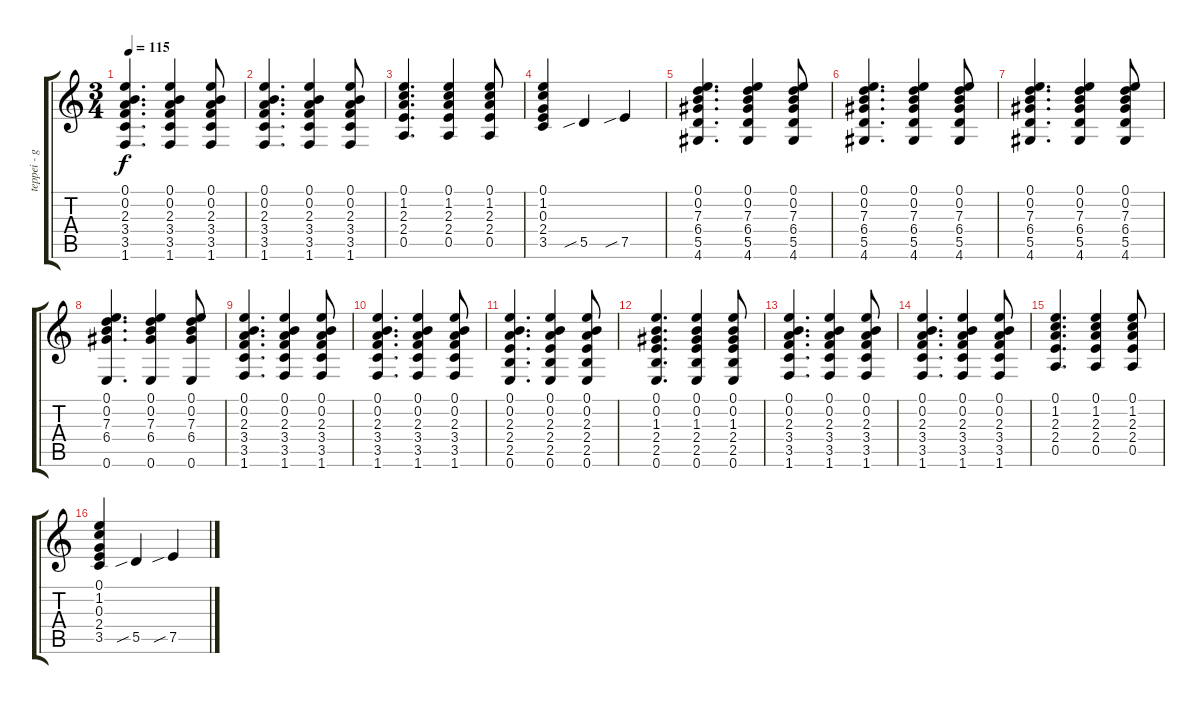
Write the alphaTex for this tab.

\track ("teppei - guitar" "teppei - g") {instrument electricguitarjazz}
\staff {score tabs}
\tuning (E4 B3 G3 D3 A2 E2) {hide}
\ts (3 4)
\tempo 115
\clef g2
\ks c
(0.1 0.2 2.3 3.4 3.5 1.6).4{d dy f} (0.1 0.2 2.3 3.4 3.5 1.6).4 (0.1 0.2 2.3 3.4 3.5 1.6).8 |
(0.1 0.2 2.3 3.4 3.5 1.6).4{d} (0.1 0.2 2.3 3.4 3.5 1.6).4 (0.1 0.2 2.3 3.4 3.5 1.6).8 |
(0.1 1.2 2.3 2.4 0.5).4{d} (0.1 1.2 2.3 2.4 0.5).4 (0.1 1.2 2.3 2.4 0.5).8 |
(0.1 1.2 0.3 2.4 3.5).4 5.5{sib}.4 7.5{sib}.4 |
(0.1 0.2 7.3 6.4 5.5 4.6).4{d} (0.1 0.2 7.3 6.4 5.5 4.6).4 (0.1 0.2 7.3 6.4 5.5 4.6).8 |
(0.1 0.2 7.3 6.4 5.5 4.6).4{d} (0.1 0.2 7.3 6.4 5.5 4.6).4 (0.1 0.2 7.3 6.4 5.5 4.6).8 |
(0.1 0.2 7.3 6.4 5.5 4.6).4{d} (0.1 0.2 7.3 6.4 5.5 4.6).4 (0.1 0.2 7.3 6.4 5.5 4.6).8 |
(0.1 0.2 7.3 6.4 0.6).4{d} (0.1 0.2 7.3 6.4 0.6).4 (0.1 0.2 7.3 6.4 0.6).8 |
(0.1 0.2 2.3 3.4 3.5 1.6).4{d} (0.1 0.2 2.3 3.4 3.5 1.6).4 (0.1 0.2 2.3 3.4 3.5 1.6).8 |
(0.1 0.2 2.3 3.4 3.5 1.6).4{d} (0.1 0.2 2.3 3.4 3.5 1.6).4 (0.1 0.2 2.3 3.4 3.5 1.6).8 |
(0.1 0.2 2.3 2.4 2.5 0.6).4{d} (0.1 0.2 2.3 2.4 2.5 0.6).4 (0.1 0.2 2.3 2.4 2.5 0.6).8 |
(0.1 0.2 1.3 2.4 2.5 0.6).4{d} (0.1 0.2 1.3 2.4 2.5 0.6).4 (0.1 0.2 1.3 2.4 2.5 0.6).8 |
(0.1 0.2 2.3 3.4 3.5 1.6).4{d} (0.1 0.2 2.3 3.4 3.5 1.6).4 (0.1 0.2 2.3 3.4 3.5 1.6).8 |
(0.1 0.2 2.3 3.4 3.5 1.6).4{d} (0.1 0.2 2.3 3.4 3.5 1.6).4 (0.1 0.2 2.3 3.4 3.5 1.6).8 |
(0.1 1.2 2.3 2.4 0.5).4{d} (0.1 1.2 2.3 2.4 0.5).4 (0.1 1.2 2.3 2.4 0.5).8 |
(0.1 1.2 0.3 2.4 3.5).4 5.5{sib}.4 7.5{sib}.4
